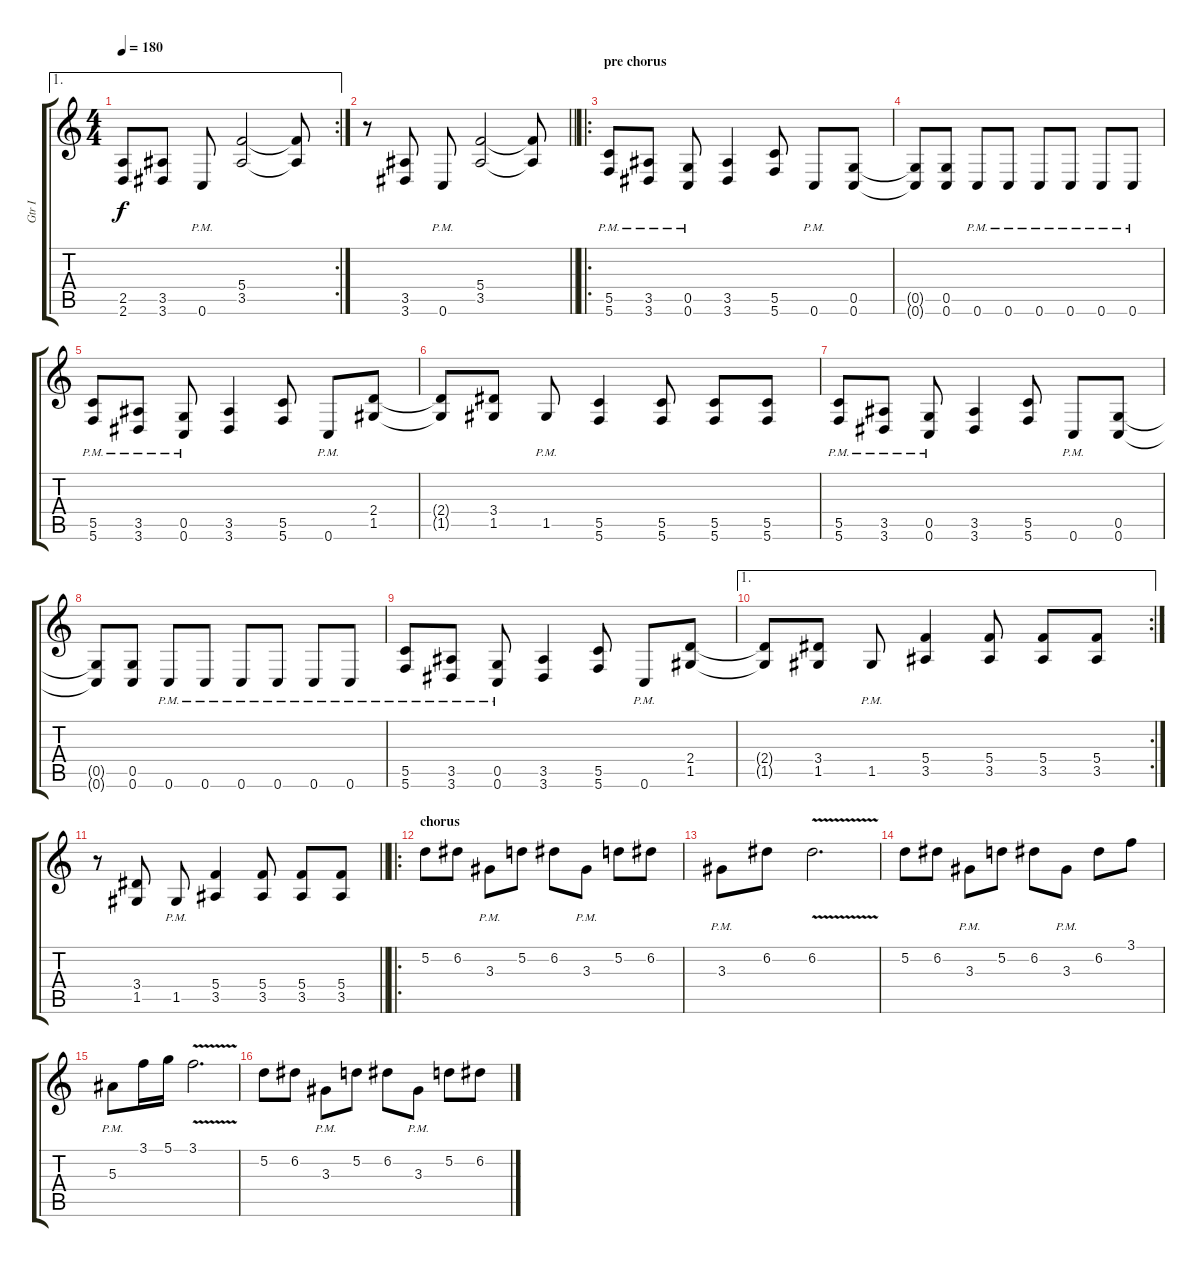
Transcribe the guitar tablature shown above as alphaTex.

\track ("Gtr I" "Gtr I") {instrument distortionguitar}
\staff {score tabs}
\tuning (D4 A3 F3 C3 G2 C2) {hide}
\ae 1
\rc 2
\ts (4 4)
\tempo 180
\clef g2
\ks c
(2.5{t} 2.6{t}).8{dy f} (3.5 3.6).8 0.6{pm}.8 (5.4 3.5).2 (5.4{t} 3.5{t}).8 |
\barLineRight lightlight
r.8 (3.5 3.6).8 0.6{pm}.8 (5.4 3.5).2 (5.4{t} 3.5{t}).8 |
\ro
\section ("" "pre chorus")
(5.5{pm} 5.6{pm}).8 (3.5{pm} 3.6{pm}).8 (0.5{pm} 0.6{pm}).8 (3.5 3.6).4 (5.5 5.6).8 0.6{pm}.8 (0.5 0.6).8 |
(0.5{t} 0.6{t}).8 (0.5 0.6).8 0.6{pm}.8 0.6{pm}.8 0.6{pm}.8 0.6{pm}.8 0.6{pm}.8 0.6{pm}.8 |
(5.5{pm} 5.6{pm}).8 (3.5{pm} 3.6{pm}).8 (0.5{pm} 0.6{pm}).8 (3.5 3.6).4 (5.5 5.6).8 0.6{pm}.8 (2.4 1.5).8 |
(2.4{t} 1.5{t}).8 (3.4 1.5).8 1.5{pm}.8 (5.5 5.6).4 (5.5 5.6).8 (5.5 5.6).8 (5.5 5.6).8 |
(5.5{pm} 5.6{pm}).8 (3.5{pm} 3.6{pm}).8 (0.5{pm} 0.6{pm}).8 (3.5 3.6).4 (5.5 5.6).8 0.6{pm}.8 (0.5 0.6).8 |
(0.5{t} 0.6{t}).8 (0.5 0.6).8 0.6{pm}.8 0.6{pm}.8 0.6{pm}.8 0.6{pm}.8 0.6{pm}.8 0.6{pm}.8 |
(5.5{pm} 5.6{pm}).8 (3.5{pm} 3.6{pm}).8 (0.5{pm} 0.6{pm}).8 (3.5 3.6).4 (5.5 5.6).8 0.6{pm}.8 (2.4 1.5).8 |
\ae 1
\rc 2
(2.4{t} 1.5{t}).8 (3.4 1.5).8 1.5{pm}.8 (5.4 3.5).4 (5.4 3.5).8 (5.4 3.5).8 (5.4 3.5).8 |
\barLineRight lightlight
r.8 (3.4 1.5).8 1.5{pm}.8 (5.4 3.5).4 (5.4 3.5).8 (5.4 3.5).8 (5.4 3.5).8 |
\ro
\section ("" "chorus")
5.2.8{balance 8} 6.2.8 3.3{pm}.8 5.2.8 6.2.8 3.3{pm}.8 5.2.8 6.2.8 |
3.3{pm}.8 6.2.8 6.2{v}.2{d} |
5.2.8 6.2.8 3.3{pm}.8 5.2.8 6.2.8 3.3{pm}.8 6.2.8 3.1.8 |
5.3{pm}.8 3.1.16 5.1.16 3.1{v}.2{d} |
5.2.8 6.2.8 3.3{pm}.8 5.2.8 6.2.8 3.3{pm}.8 5.2.8 6.2.8
